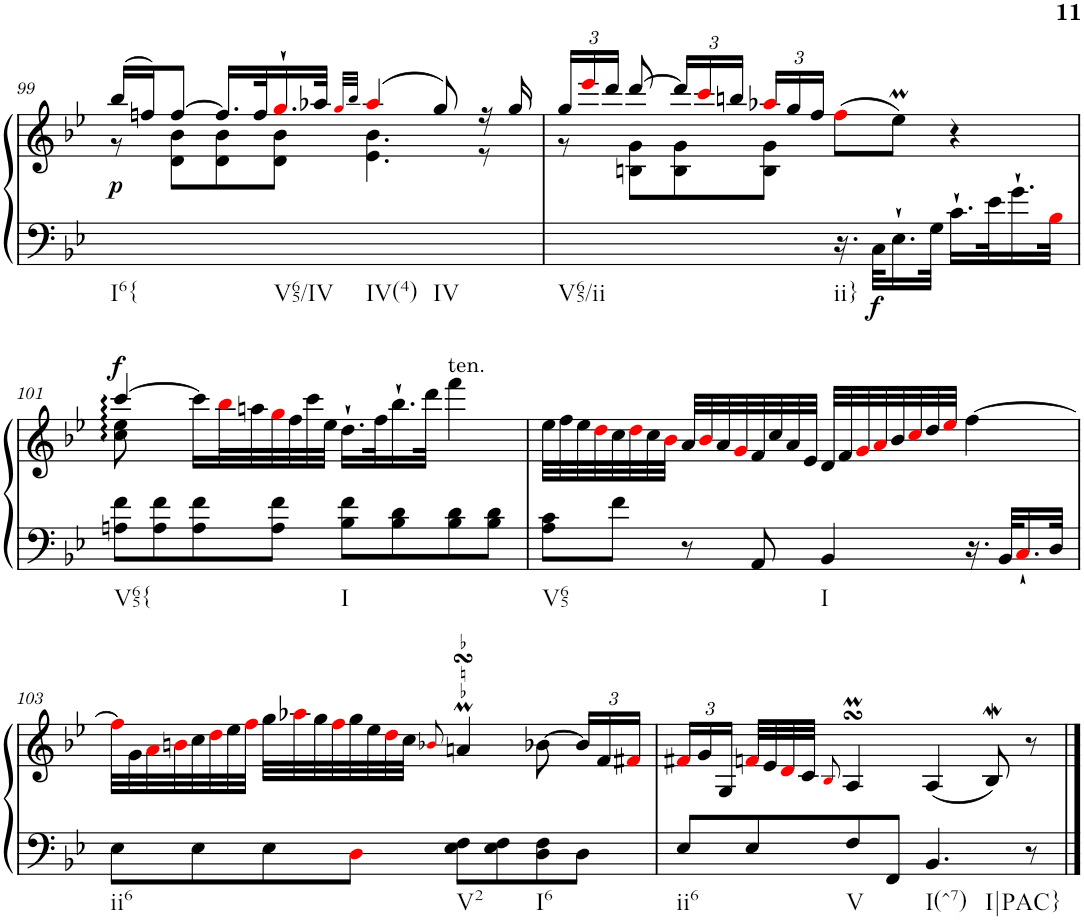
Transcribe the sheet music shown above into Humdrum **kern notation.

**kern	**kern	**dynam
*part1	*part1	*part1
*staff2	*staff1	*staff1/2
*I"Harpsichord	*	*
*I'Hch.	*	*
!!LO:PB:g=z
*clefF4	*clefG2	*
*k[b-e-]	*k[b-e-]	*
*M4/4	*M4/4	*
*met(c)	*met(c)	*
=99	=99	=99
*	*^	*
!LO:TX:b:t=I6{	!	!	!
!LO:TX:b:t=V65/IV	!	!	!
!LO:TX:b:t=IV(4)	!	!	!
!LO:TX:b:t=IV	!	!	!
!	!	!	!LO:DY:b
1ryy	(>16bb-/LL	8r	p
.	16ffn/J)	.	.
.	[8ff/J	8d\ 8b-\L	.
.	16.ff/LL]	8d\ 8b-\	.
.	32ff/K	.	.
.	16.gg`i/	8d\ 8b-\J	.
.	32aa-X/JJk	.	.
.	32qggi/LLL	.	.
.	32qbb-/JJJ	.	.
.	(>4aa-i/	4.e-\ 4.b-\	.
.	8gg/)	.	.
.	16r	8r	.
.	16gg/	.	.
=100	=100	=100	=100
*	*Xbrackettup	*	*
!LO:TX:b:t=V65/ii	!	!	!
2ryy	24gg/LL	8r	.
.	24eee-i/	.	.
.	24ddd/JJ	.	.
.	[8ddd/	8Bn\ 8g\L	.
.	24ddd/LL]	8B\ 8g\	.
.	24ccci/	.	.
.	24bbn/JJ	.	.
.	24aa-Xi/LL	8B\ 8g\J	.
.	24gg/	.	.
.	24ff/JJ	.	.
!LO:TX:b:t=ii}	!	!	!
16.r	(>8ffi\L	2ryy	.
!	!	!	!LO:DY:b=2
32C\KLL	.	.	f
16.E-`\	8ee-M\J)	.	.
32G\JJk	.	.	.
16.c`\LL	4r	.	.
32e-\K	.	.	.
16.g`\	.	.	.
32B-i\JJk	.	.	.
!!LO:LB:g=z	!!
=101	=101	=101	=101
!LO:TX:b:t=V65{	!	!	!
!	!	!	!LO:DY:a
8An\ 8f\L	[4ccc/	8cc\ 8ee-\	f
8A\ 8f\	.	2..ryy	.
8A\ 8f\	16ccc\LL]	.	.
.	32bb-i\L	.	.
.	32aan\	.	.
8A\ 8f\J	32ggi\	.	.
.	32ff\	.	.
.	32ccc\	.	.
.	32ee-\JJJ	.	.
!LO:TX:b:t=I	!	!	!
8B-\ 8f\L	16.dd`\LL	.	.
.	32ff\K	.	.
8B-\ 8d\	16.bb-`\	.	.
.	32ddd\JJk	.	.
!	!LO:TX:a:t=ten.	!	!
8B-\ 8d\	4fff\	.	.
8B-\ 8d\J	.	.	.
*	*v	*v	*
=102	=102	=102
!LO:TX:b:t=V65	!	!
8A\ 8c\L	32ee-\LLL	.
.	32ff\	.
.	32ee-\	.
.	32ddi\	.
8f\J	32cc\	.
.	32ddi\	.
.	32cc\	.
.	32b-i\JJJ	.
8r	32a/LLL	.
.	32b-i/	.
.	32a/	.
.	32gi/	.
8AA/	32f/	.
.	32cc/	.
.	32a/	.
.	32e-/JJJ	.
!LO:TX:b:t=I	!	!
4BB-/	32d/LLL	.
.	32f/	.
.	32gi/	.
.	32ai/	.
.	32b-/	.
.	32cci/	.
.	32dd/	.
.	32ee-i/JJJ	.
16.r	[4ff\	.
32BB-/KLL	.	.
16.C`i/	.	.
32D/JJk	.	.
!!LO:LB:g=z
=103	=103	=103
!LO:TX:b:t=ii6	!	!
8E-\L	32ffi\LLL]	.
.	32g\	.
.	32ai\	.
.	32bni\	.
8E-\	32cc\	.
.	32ddi\	.
.	32ee-\	.
.	32ffi\JJJ	.
8E-\	32gg\LLL	.
.	32aa-Xi\	.
.	32gg\	.
.	32ffi\	.
8Di\J	32gg\	.
.	32ee-\	.
.	32ddi\	.
.	32cc\JJJ	.
.	8qb-Xi/	.
!LO:TX:b:t=V2	!	!
!	!LO:MOR:acc=-	!
!	!LO:TURN:uacc=-	!
8E-\ 8F\L	4anmsSsS/	.
8E-\ 8F\	.	.
!LO:TX:b:t=I6	!	!
8D\ 8F\	[8b-X\	.
8D\J	24b-/LL]	.
.	24f/	.
.	24f#Xi/JJ	.
=104	=104	=104
!LO:TX:b:t=ii6	!	!
8E-/L	24f#Xi/LL	.
.	24g/	.
.	24G/JJ	.
8E-/	32fni/LLL	.
.	32e-/	.
.	32di/	.
.	32c/JJJ	.
.	8qB-i/	.
!LO:TX:b:t=V	!	!
8F/	4AsSsSm/	.
8FF/J	.	.
!LO:TX:b:t=I(^7)	!	!
!LO:TX:b:t=I|PAC}	!	!
4.BB-/	(<4A/	.
.	8B-w/)	.
8r	8r	.
==	==	==
*-	*-	*-
